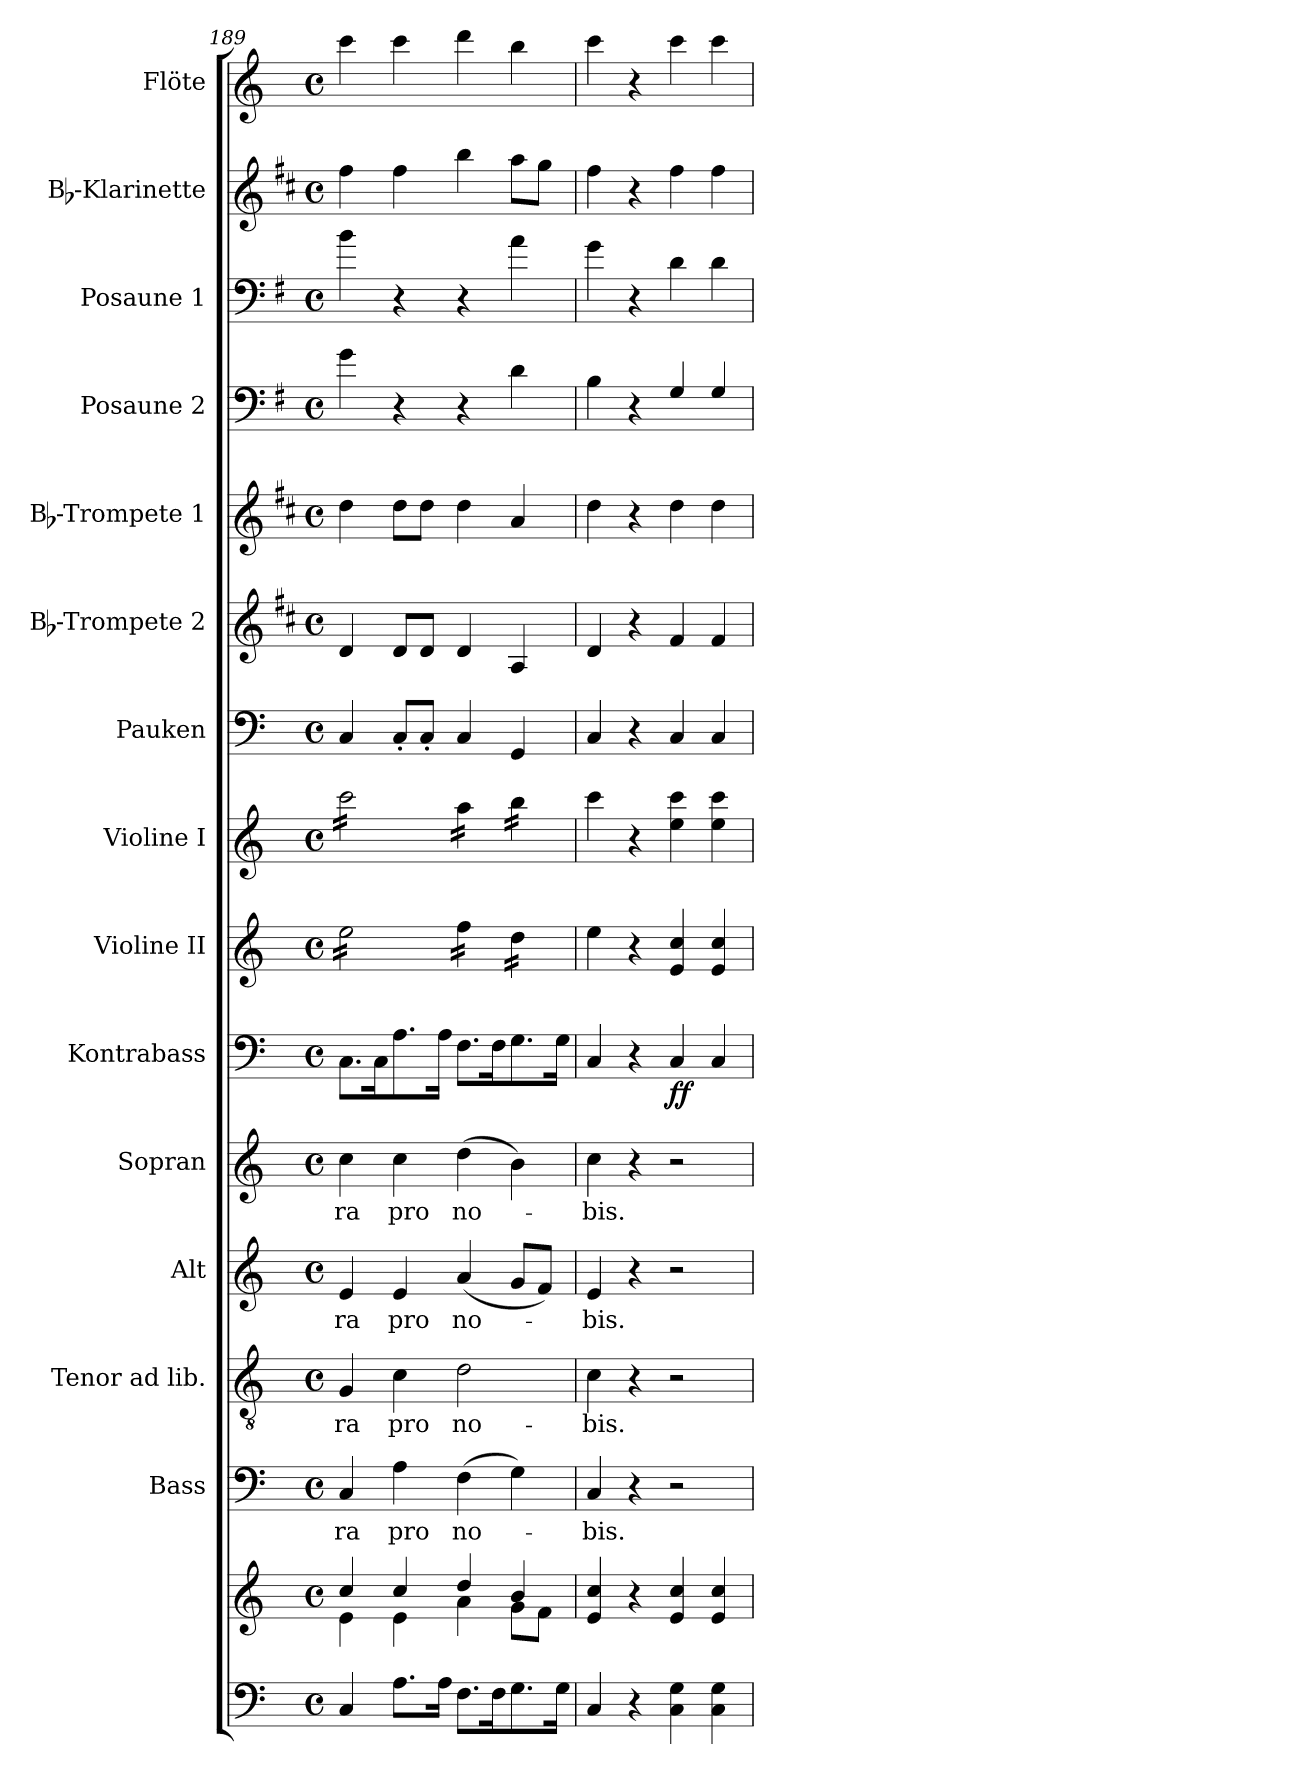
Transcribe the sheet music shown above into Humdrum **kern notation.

**kern	**kern	**kern	**text	**kern	**text	**kern	**text	**kern	**text	**kern	**dynam	**kern	**kern	**kern	**kern	**kern	**kern	**kern	**kern	**kern
*part15	*part15	*part14	*part14	*part13	*part13	*part12	*part12	*part11	*part11	*part10	*part10	*part9	*part8	*part7	*part6	*part5	*part4	*part3	*part2	*part1
*staff16	*staff15	*staff14	*staff14	*staff13	*staff13	*staff12	*staff12	*staff11	*staff11	*staff10	*staff10	*staff9	*staff8	*staff7	*staff6	*staff5	*staff4	*staff3	*staff2	*staff1
*	*	*I"Bass	*	*I"Tenor ad lib.	*	*I"Alt	*	*I"Sopran	*	*I"Kontrabass	*	*I"Violine II	*I"Violine I	*I"Pauken	*I"Bb-Trompete 2	*I"Bb-Trompete 1	*I"Posaune 2	*I"Posaune 1	*I"Bb-Klarinette	*I"Flöte
*	*	*I'B.	*	*I'T.	*	*I'A.	*	*I'S.	*	*I'Kb.	*	*I'Vl. II	*I'Vl. I	*I'Pk.	*I'Bb Trp. 2	*I'Bb Trp. 1	*I'Pos. 2	*I'Pos. 1	*I'Bb Kl.	*I'Fl.
*clefF4	*clefG2	*clefF4	*	*clefGv2	*	*clefG2	*	*clefG2	*	*clefF4	*	*clefG2	*clefG2	*clefF4	*clefG2	*clefG2	*clefF4	*clefF4	*clefG2	*clefG2
*	*	*	*	*	*	*	*	*	*	*ITrd7c12	*	*	*	*	*ITrd1c2	*ITrd1c2	*ITrd4c7	*ITrd4c7	*ITrd1c2	*
*k[]	*k[]	*k[]	*	*k[]	*	*k[]	*	*k[]	*	*k[]	*	*k[]	*k[]	*k[]	*k[]	*k[]	*k[]	*k[]	*k[]	*k[]
*C:	*C:	*C:	*	*C:	*	*C:	*	*C:	*	*C:	*	*C:	*C:	*C:	*C:	*C:	*C:	*C:	*C:	*C:
*M4/4	*M4/4	*M4/4	*	*M4/4	*	*M4/4	*	*M4/4	*	*M4/4	*	*M4/4	*M4/4	*M4/4	*M4/4	*M4/4	*M4/4	*M4/4	*M4/4	*M4/4
*met(c)	*met(c)	*met(c)	*	*met(c)	*	*met(c)	*	*met(c)	*	*met(c)	*	*met(c)	*met(c)	*met(c)	*met(c)	*met(c)	*met(c)	*met(c)	*met(c)	*met(c)
=189	=189	=189	=189	=189	=189	=189	=189	=189	=189	=189	=189	=189	=189	=189	=189	=189	=189	=189	=189	=189
*	*^	*	*	*	*	*	*	*	*	*	*	*	*	*	*	*	*	*	*	*
!	!	!	!	!LO:LY:b	!	!LO:LY:b	!	!LO:LY:b	!	!LO:LY:b	!	!	!	!	!	!	!	!	!	!	!
*	*	*	*	*	*	*	*	*	*	*	*	*	*tremolo	*	*	*	*	*	*	*	*
*	*	*	*	*	*	*	*	*	*	*	*	*	*	*tremolo	*	*	*	*	*	*	*
4C/	4cc/	4e\	4C/	-ra	4G/	-ra	4e/	-ra	4cc\	-ra	8.CC\L	.	16ee\LL	16ccc\LL	4C/	4c/	4cc\	4c\	4e\	4ee\	4ccc\
.	.	.	.	.	.	.	.	.	.	.	.	.	16ee\	16ccc\	.	.	.	.	.	.	.
.	.	.	.	.	.	.	.	.	.	.	.	.	16ee\	16ccc\	.	.	.	.	.	.	.
.	.	.	.	.	.	.	.	.	.	.	16CC\k	.	16ee\	16ccc\	.	.	.	.	.	.	.
!	!	!	!	!LO:LY:b	!	!LO:LY:b	!	!LO:LY:b	!	!LO:LY:b	!	!	!	!	!	!	!	!	!	!	!
8.A\L	4cc/	4e\	4A\	pro	4c\	pro	4e/	pro	4cc\	pro	8.AA\	.	16ee\	16ccc\	8C'</L	8c/L	8cc\L	4r	4r	4ee\	4ccc\
.	.	.	.	.	.	.	.	.	.	.	.	.	16ee\	16ccc\	.	.	.	.	.	.	.
.	.	.	.	.	.	.	.	.	.	.	.	.	16ee\	16ccc\	8C'</J	8c/J	8cc\J	.	.	.	.
16A\Jk	.	.	.	.	.	.	.	.	.	.	16AA\Jk	.	16ee\JJ	16ccc\JJ	.	.	.	.	.	.	.
!	!	!	!	!LO:LY:b	!	!LO:LY:b	!	!LO:LY:b	!	!LO:LY:b	!	!	!	!	!	!	!	!	!	!	!
8.F\L	4dd/	4a\	(>4F\	no-	2d\	no-	(<4a/	no-	(>4dd\	no-	8.FF\L	.	16ff\LL	16aa\LL	4C/	4c/	4cc\	4r	4r	4aa\	4ddd\
.	.	.	.	.	.	.	.	.	.	.	.	.	16ff\	16aa\	.	.	.	.	.	.	.
.	.	.	.	.	.	.	.	.	.	.	.	.	16ff\	16aa\	.	.	.	.	.	.	.
16F\k	.	.	.	.	.	.	.	.	.	.	16FF\k	.	16ff\JJ	16aa\JJ	.	.	.	.	.	.	.
8.G\	4b/	8g\L	4G\)	.	.	.	8g/L	.	4b\)	.	8.GG\	.	16dd\LL	16bb\LL	4GG/	4G/	4g/	4G\	4d\	8gg\L	4bb\
.	.	.	.	.	.	.	.	.	.	.	.	.	16dd\	16bb\	.	.	.	.	.	.	.
.	.	8f\J	.	.	.	.	8f/J)	.	.	.	.	.	16dd\	16bb\	.	.	.	.	.	8ff\J	.
16G\Jk	.	.	.	.	.	.	.	.	.	.	16GG\Jk	.	16dd\JJ	16bb\JJ	.	.	.	.	.	.	.
*	*	*	*	*	*	*	*	*	*	*	*	*	*	*Xtremolo	*	*	*	*	*	*	*
*	*	*	*	*	*	*	*	*	*	*	*	*	*Xtremolo	*	*	*	*	*	*	*	*
*	*v	*v	*	*	*	*	*	*	*	*	*	*	*	*	*	*	*	*	*	*	*
=190	=190	=190	=190	=190	=190	=190	=190	=190	=190	=190	=190	=190	=190	=190	=190	=190	=190	=190	=190	=190
!	!	!	!LO:LY:b	!	!LO:LY:b	!	!LO:LY:b	!	!LO:LY:b	!	!	!	!	!	!	!	!	!	!	!
4C/	4e/ 4cc/	4C/	-bis.	4c\	-bis.	4e/	-bis.	4cc\	-bis.	4CC/	.	4ee\	4ccc\	4C/	4c/	4cc\	4E\	4c\	4ee\	4ccc\
4r	4r	4r	.	4r	.	4r	.	4r	.	4r	.	4r	4r	4r	4r	4r	4r	4r	4r	4r
!	!	!	!	!	!	!	!	!	!	!	!LO:DY:b	!	!	!	!	!	!	!	!	!
4C\ 4G\	4e/ 4cc/	2r	.	2r	.	2r	.	2r	.	4CC/	ff	4e/ 4cc/	4ee\ 4ccc\	4C/	4e/	4cc\	4C/	4G\	4ee\	4ccc\
4C\ 4G\	4e/ 4cc/	.	.	.	.	.	.	.	.	4CC/	.	4e/ 4cc/	4ee\ 4ccc\	4C/	4e/	4cc\	4C/	4G\	4ee\	4ccc\
=	=	=	=	=	=	=	=	=	=	=	=	=	=	=	=	=	=	=	=	=
*-	*-	*-	*-	*-	*-	*-	*-	*-	*-	*-	*-	*-	*-	*-	*-	*-	*-	*-	*-	*-
